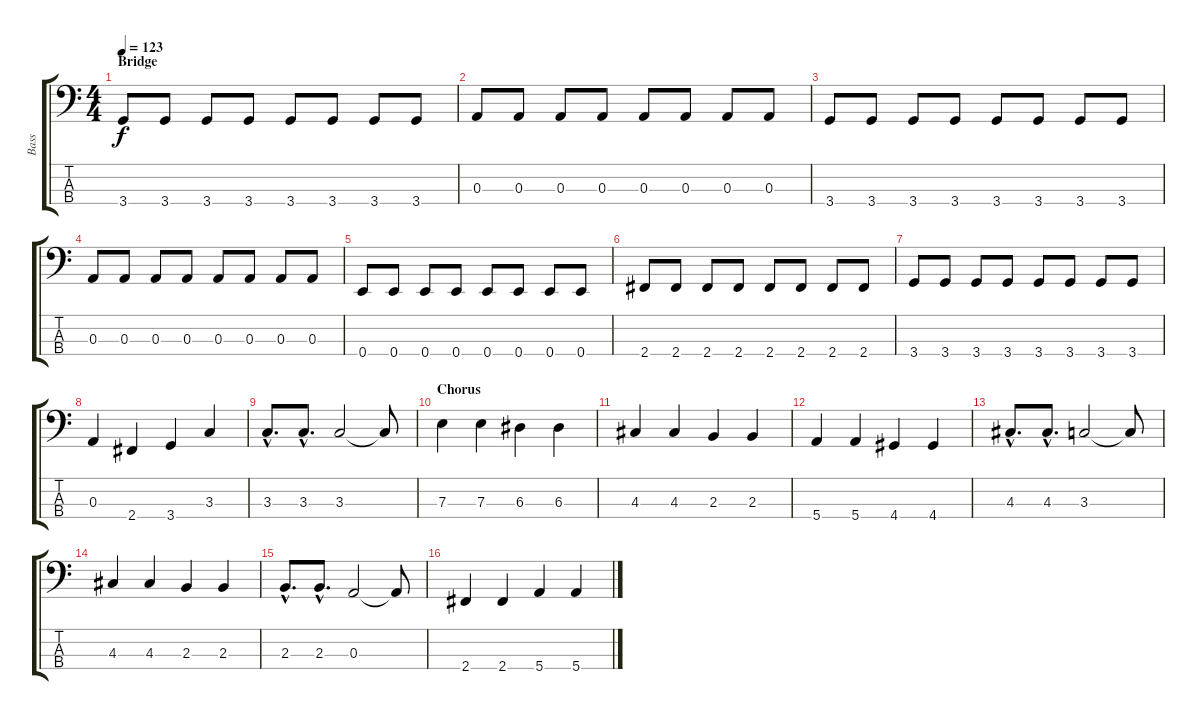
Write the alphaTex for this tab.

\track ("Bass" "Bass") {instrument electricbassfinger}
\staff {score tabs}
\tuning (G2 D2 A1 E1) {hide}
\ts (4 4)
\section ("" "Bridge")
\tempo 123
\clef f4
\ks c
3.4.8{dy f} 3.4.8 3.4.8 3.4.8 3.4.8 3.4.8 3.4.8 3.4.8 |
0.3.8 0.3.8 0.3.8 0.3.8 0.3.8 0.3.8 0.3.8 0.3.8 |
3.4.8 3.4.8 3.4.8 3.4.8 3.4.8 3.4.8 3.4.8 3.4.8 |
0.3.8 0.3.8 0.3.8 0.3.8 0.3.8 0.3.8 0.3.8 0.3.8 |
0.4.8 0.4.8 0.4.8 0.4.8 0.4.8 0.4.8 0.4.8 0.4.8 |
2.4.8 2.4.8 2.4.8 2.4.8 2.4.8 2.4.8 2.4.8 2.4.8 |
3.4.8 3.4.8 3.4.8 3.4.8 3.4.8 3.4.8 3.4.8 3.4.8 |
0.3.4 2.4.4 3.4.4 3.3.4 |
3.3{hac}.8{d} 3.3{hac}.8{d} 3.3.2 3.3{t}.8 |
\section ("" "Chorus")
7.3.4 7.3.4 6.3.4 6.3.4 |
4.3.4 4.3.4 2.3.4 2.3.4 |
5.4.4 5.4.4 4.4.4 4.4.4 |
4.3{hac}.8{d} 4.3{hac}.8{d} 3.3.2 3.3{t}.8 |
4.3.4 4.3.4 2.3.4 2.3.4 |
2.3{hac}.8{d} 2.3{hac}.8{d} 0.3.2 0.3{t}.8 |
2.4.4 2.4.4 5.4.4 5.4.4
